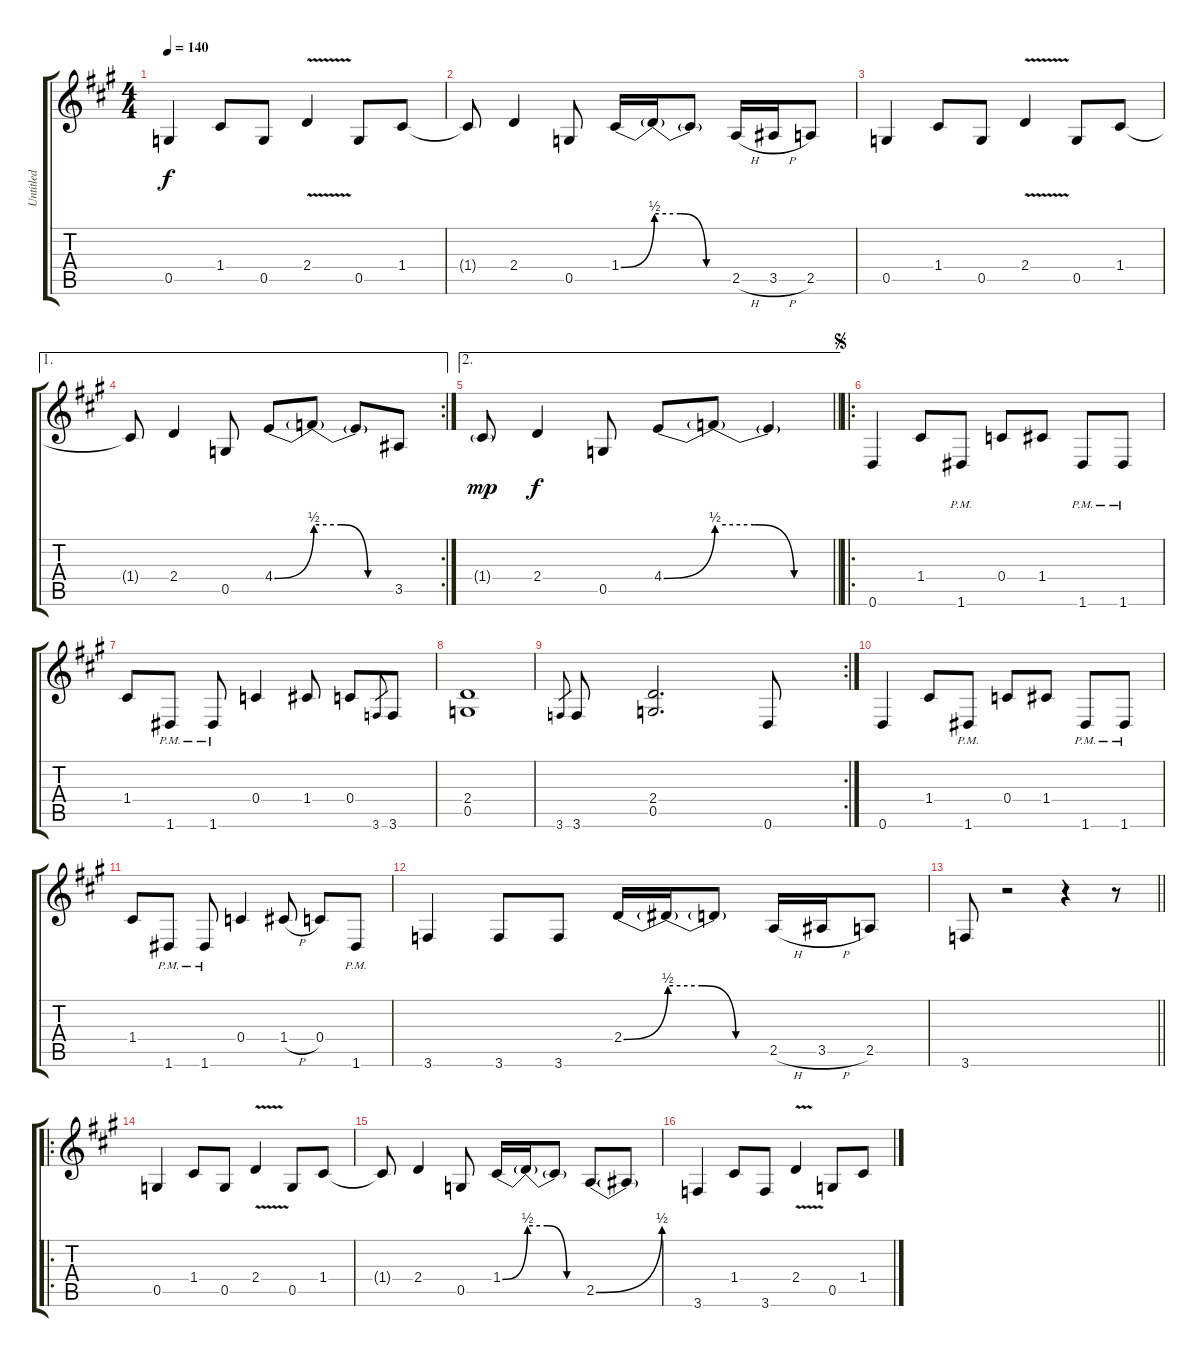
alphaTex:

\track ("Untitled" "Untitled") {instrument distortionguitar}
\staff {score tabs}
\tuning (D4 A3 F3 C3 G2 D2) {hide}
\ts (4 4)
\tempo 140
\clef g2
\ks a
0.5.4{dy f} 1.4.8 0.5.8 2.4{v}.4 0.5.8 1.4.8 |
1.4{t}.8 2.4.4 0.5.8 1.4{be (bend 0 0 60 2)}.16 1.4{be (custom 0 2 20 2 40 0 60 0) t}.16 1.4{t}.8 2.5{h}.16 3.5{h}.16 2.5.8 |
0.5.4 1.4.8 0.5.8 2.4{v}.4 0.5.8 1.4.8 |
\ae 1
\rc 2
1.4{t}.8 2.4.4 0.5.8 4.4{be (bend 0 0 60 2)}.8 4.4{be (custom 0 2 20 2 40 0 60 0) t}.8 4.4{t}.8 3.5.8 |
\ae 2
\barLineRight lightlight
1.4{g}.8{dy mp} 2.4.4{dy f} 0.5.8 4.4{be (bend 0 0 60 2)}.8 4.4{be (custom 0 2 20 2 40 0 60 0) t}.8 4.4{t}.4 |
\ro
\jump segno
0.6.4 1.4.8 1.6{pm}.8 0.4.8 1.4.8 1.6{pm}.8 1.6{pm}.8 |
1.4.8 1.6{pm}.8 1.6{pm}.8 0.4.4 1.4.8 0.4.8 3.6.8{gr} 3.6.8 |
(2.4 0.5).1 |
\rc 2
3.6.8{gr} 3.6.8 (2.4 0.5).2{d} 0.6.8 |
0.6.4 1.4.8 1.6{pm}.8 0.4.8 1.4.8 1.6{pm}.8 1.6{pm}.8 |
1.4.8 1.6{pm}.8 1.6{pm}.8 0.4.4 1.4{h}.8 0.4.8 1.6{pm}.8 |
3.6.4 3.6.8 3.6.8 2.4{be (bend 0 0 60 2)}.16 2.4{be (custom 0 2 20 2 40 0 60 0) t}.16 2.4{t}.8 2.5{h}.16 3.5{h}.16 2.5.8 |
\barLineRight lightlight
3.6.8 r.2 r.4 r.8 |
\ro
0.5.4 1.4.8 0.5.8 2.4{v}.4 0.5.8 1.4.8 |
1.4{t}.8 2.4.4 0.5.8 1.4{be (bend 0 0 60 2)}.16 1.4{be (custom 0 2 20 2 40 0 60 0) t}.16 1.4{t}.8 2.5{be (bend 0 0 60 2)}.8 2.5{t}.8 |
3.6.4 1.4.8 3.6.8 2.4{v}.4 0.5.8 1.4.8
